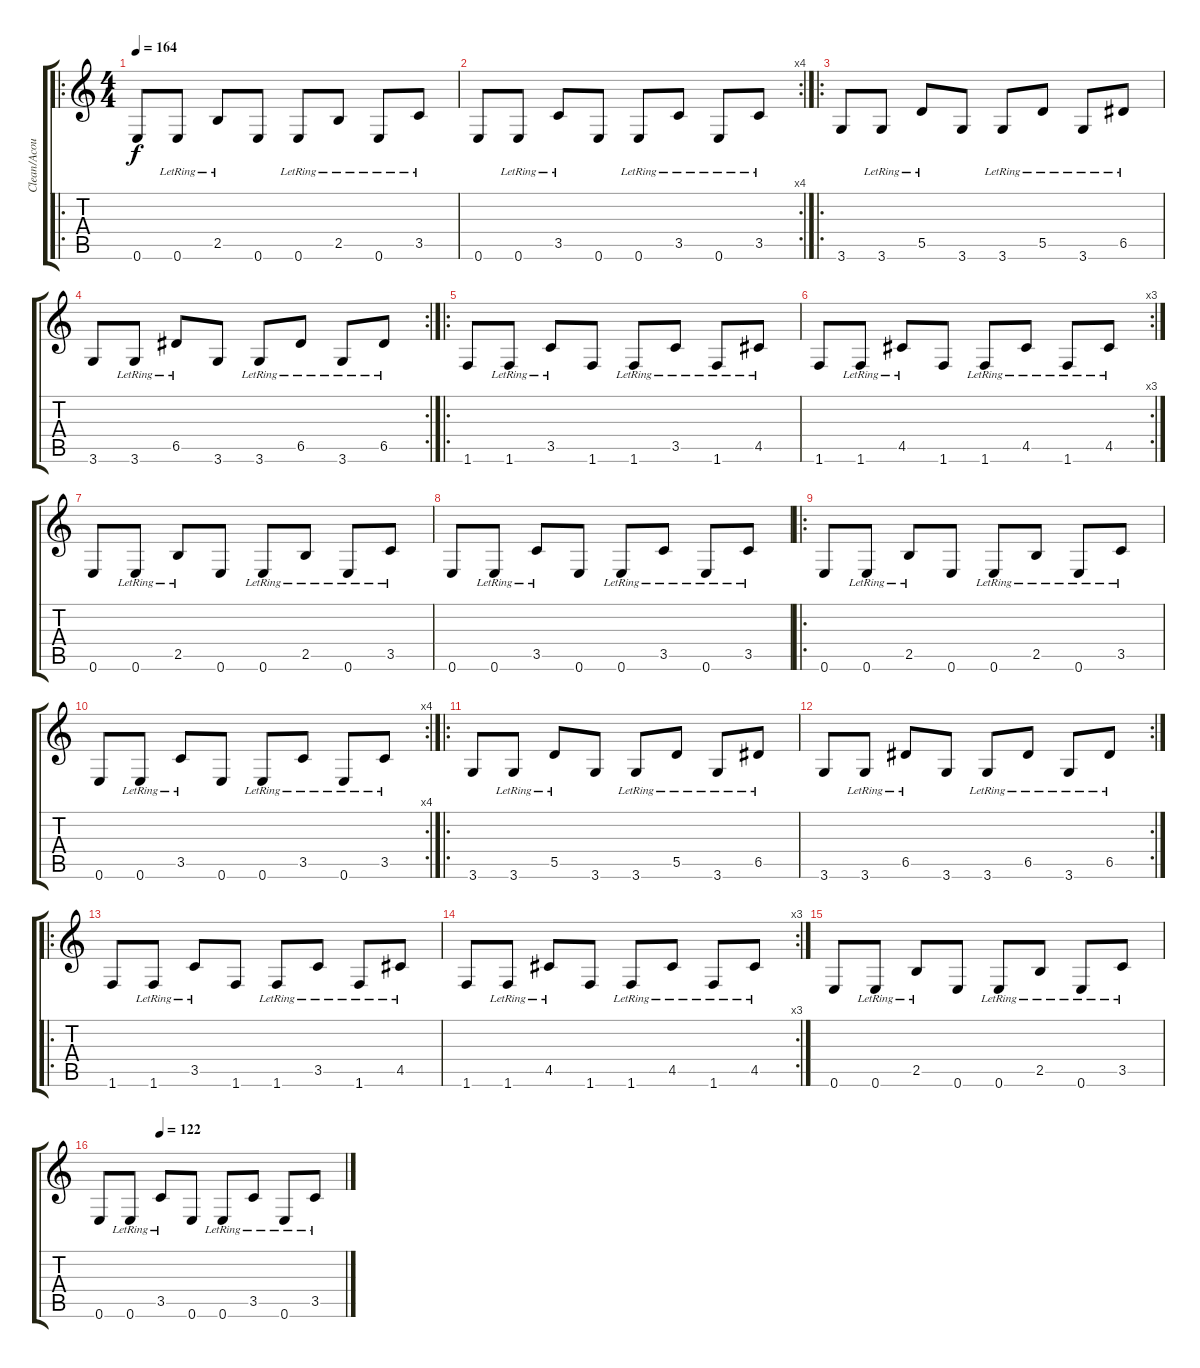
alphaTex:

\track ("Clean/Acoustic guitar" "Clean/Acou") {instrument acousticguitarsteel}
\staff {score tabs}
\tuning (E4 B3 G3 D3 A2 E2) {hide}
\ro
\ts (4 4)
\tempo 164
\clef g2
\ks c
0.6.8{dy f instrument acousticguitarsteel} 0.6{lr}.8 2.5{lr}.8 0.6.8 0.6{lr}.8 2.5{lr}.8 0.6{lr}.8 3.5{lr}.8 |
\rc 4
0.6.8 0.6{lr}.8 3.5{lr}.8 0.6.8 0.6{lr}.8 3.5{lr}.8 0.6{lr}.8 3.5{lr}.8 |
\ro
3.6.8 3.6{lr}.8 5.5{lr}.8 3.6.8 3.6{lr}.8 5.5{lr}.8 3.6{lr}.8 6.5{lr}.8 |
\rc 2
3.6.8 3.6{lr}.8 6.5{lr}.8 3.6.8 3.6{lr}.8 6.5{lr}.8 3.6{lr}.8 6.5{lr}.8 |
\ro
1.6.8 1.6{lr}.8 3.5{lr}.8 1.6.8 1.6{lr}.8 3.5{lr}.8 1.6{lr}.8 4.5{lr}.8 |
\rc 3
1.6.8 1.6{lr}.8 4.5{lr}.8 1.6.8 1.6{lr}.8 4.5{lr}.8 1.6{lr}.8 4.5{lr}.8 |
0.6.8 0.6{lr}.8 2.5{lr}.8 0.6.8 0.6{lr}.8 2.5{lr}.8 0.6{lr}.8 3.5{lr}.8 |
0.6.8 0.6{lr}.8 3.5{lr}.8 0.6.8 0.6{lr}.8 3.5{lr}.8 0.6{lr}.8 3.5{lr}.8 |
\ro
0.6.8 0.6{lr}.8 2.5{lr}.8 0.6.8 0.6{lr}.8 2.5{lr}.8 0.6{lr}.8 3.5{lr}.8 |
\rc 4
0.6.8 0.6{lr}.8 3.5{lr}.8 0.6.8 0.6{lr}.8 3.5{lr}.8 0.6{lr}.8 3.5{lr}.8 |
\ro
3.6.8 3.6{lr}.8 5.5{lr}.8 3.6.8 3.6{lr}.8 5.5{lr}.8 3.6{lr}.8 6.5{lr}.8 |
\rc 2
3.6.8 3.6{lr}.8 6.5{lr}.8 3.6.8 3.6{lr}.8 6.5{lr}.8 3.6{lr}.8 6.5{lr}.8 |
\ro
1.6.8 1.6{lr}.8 3.5{lr}.8 1.6.8 1.6{lr}.8 3.5{lr}.8 1.6{lr}.8 4.5{lr}.8 |
\rc 3
1.6.8 1.6{lr}.8 4.5{lr}.8 1.6.8 1.6{lr}.8 4.5{lr}.8 1.6{lr}.8 4.5{lr}.8 |
0.6.8 0.6{lr}.8 2.5{lr}.8 0.6.8 0.6{lr}.8 2.5{lr}.8 0.6{lr}.8 3.5{lr}.8 |
\tempo (122 0.25)
0.6.8 0.6{lr}.8 3.5{lr}.8 0.6.8 0.6{lr}.8 3.5{lr}.8 0.6{lr}.8 3.5{lr}.8
